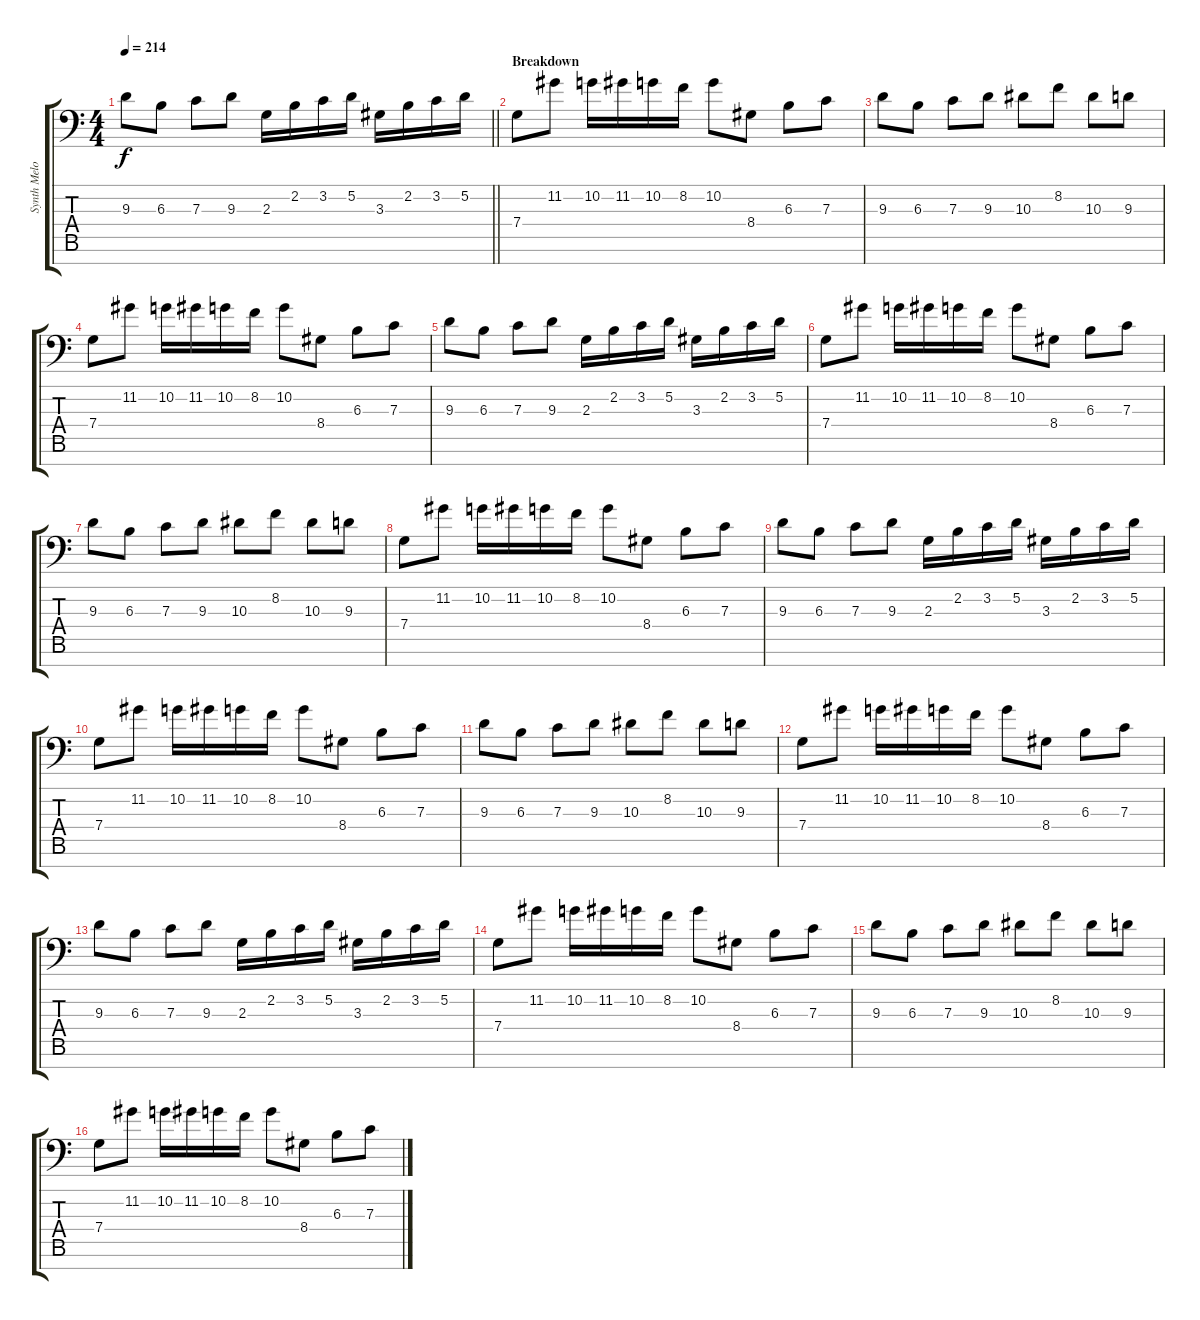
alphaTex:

\track ("Synth Melody" "Synth Melo") {instrument shamisen}
\staff {score tabs}
\tuning (D4 A3 F3 C3 G2 D2 G1) {hide}
\ts (4 4)
\tempo 214
\clef f4
\barLineRight lightlight
\ks c
9.3.8{dy f} 6.3.8 7.3.8 9.3.8 2.3.16 2.2.16 3.2.16 5.2.16 3.3.16 2.2.16 3.2.16 5.2.16 |
\section ("" "Breakdown")
7.4.8 11.2.8 10.2.16 11.2.16 10.2.16 8.2.16 10.2.8 8.4.8 6.3.8 7.3.8 |
9.3.8 6.3.8 7.3.8 9.3.8 10.3.8 8.2.8 10.3.8 9.3.8 |
7.4.8 11.2.8 10.2.16 11.2.16 10.2.16 8.2.16 10.2.8 8.4.8 6.3.8 7.3.8 |
9.3.8 6.3.8 7.3.8 9.3.8 2.3.16 2.2.16 3.2.16 5.2.16 3.3.16 2.2.16 3.2.16 5.2.16 |
7.4.8 11.2.8 10.2.16 11.2.16 10.2.16 8.2.16 10.2.8 8.4.8 6.3.8 7.3.8 |
9.3.8 6.3.8 7.3.8 9.3.8 10.3.8 8.2.8 10.3.8 9.3.8 |
7.4.8 11.2.8 10.2.16 11.2.16 10.2.16 8.2.16 10.2.8 8.4.8 6.3.8 7.3.8 |
9.3.8 6.3.8 7.3.8 9.3.8 2.3.16 2.2.16 3.2.16 5.2.16 3.3.16 2.2.16 3.2.16 5.2.16 |
7.4.8 11.2.8 10.2.16 11.2.16 10.2.16 8.2.16 10.2.8 8.4.8 6.3.8 7.3.8 |
9.3.8 6.3.8 7.3.8 9.3.8 10.3.8 8.2.8 10.3.8 9.3.8 |
7.4.8 11.2.8 10.2.16 11.2.16 10.2.16 8.2.16 10.2.8 8.4.8 6.3.8 7.3.8 |
9.3.8 6.3.8 7.3.8 9.3.8 2.3.16 2.2.16 3.2.16 5.2.16 3.3.16 2.2.16 3.2.16 5.2.16 |
7.4.8 11.2.8 10.2.16 11.2.16 10.2.16 8.2.16 10.2.8 8.4.8 6.3.8 7.3.8 |
9.3.8 6.3.8 7.3.8 9.3.8 10.3.8 8.2.8 10.3.8 9.3.8 |
7.4.8 11.2.8 10.2.16 11.2.16 10.2.16 8.2.16 10.2.8 8.4.8 6.3.8 7.3.8
